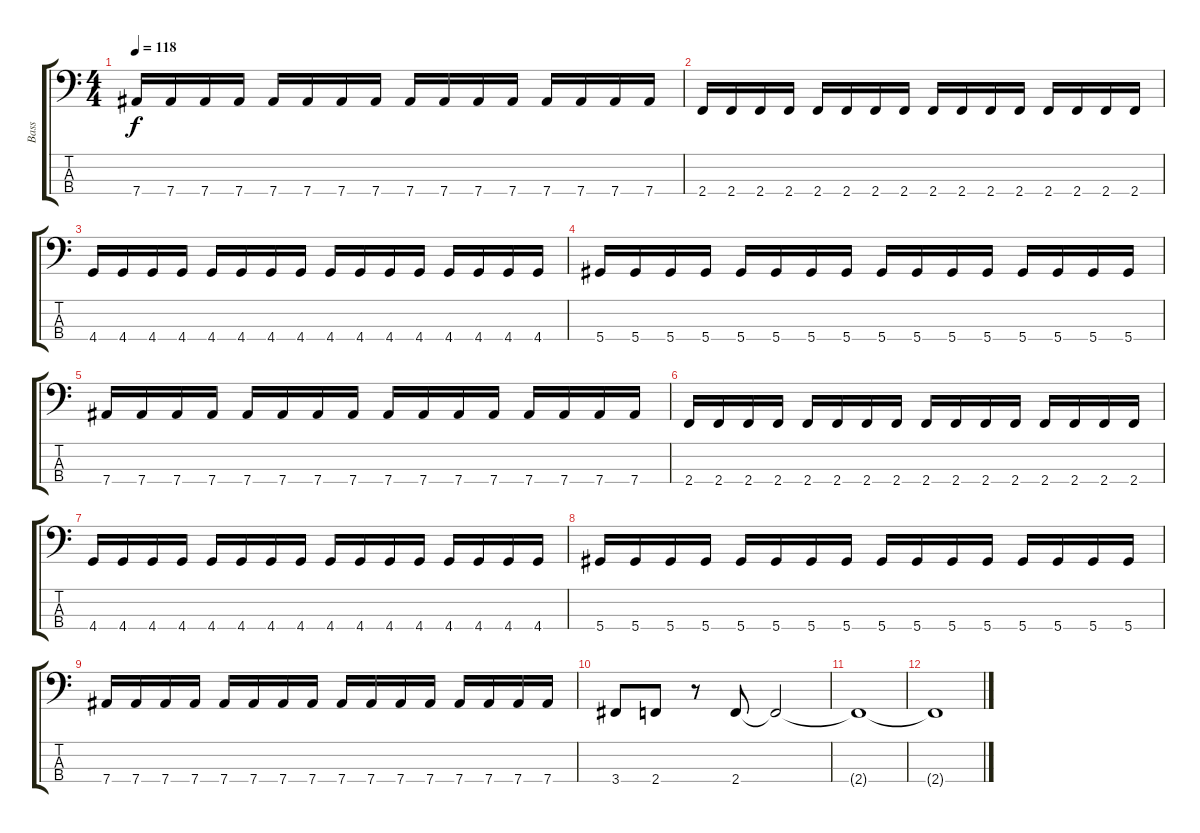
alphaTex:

\track ("Bass" "Bass") {instrument electricbasspick}
\staff {score tabs}
\tuning (Gb2 Db2 Ab1 Eb1) {hide}
\ts (4 4)
\tempo 118
\clef f4
\ks c
7.4.16{dy f} 7.4.16 7.4.16 7.4.16 7.4.16 7.4.16 7.4.16 7.4.16 7.4.16 7.4.16 7.4.16 7.4.16 7.4.16 7.4.16 7.4.16 7.4.16 |
2.4.16 2.4.16 2.4.16 2.4.16 2.4.16 2.4.16 2.4.16 2.4.16 2.4.16 2.4.16 2.4.16 2.4.16 2.4.16 2.4.16 2.4.16 2.4.16 |
4.4.16 4.4.16 4.4.16 4.4.16 4.4.16 4.4.16 4.4.16 4.4.16 4.4.16 4.4.16 4.4.16 4.4.16 4.4.16 4.4.16 4.4.16 4.4.16 |
5.4.16 5.4.16 5.4.16 5.4.16 5.4.16 5.4.16 5.4.16 5.4.16 5.4.16 5.4.16 5.4.16 5.4.16 5.4.16 5.4.16 5.4.16 5.4.16 |
7.4.16 7.4.16 7.4.16 7.4.16 7.4.16 7.4.16 7.4.16 7.4.16 7.4.16 7.4.16 7.4.16 7.4.16 7.4.16 7.4.16 7.4.16 7.4.16 |
2.4.16 2.4.16 2.4.16 2.4.16 2.4.16 2.4.16 2.4.16 2.4.16 2.4.16 2.4.16 2.4.16 2.4.16 2.4.16 2.4.16 2.4.16 2.4.16 |
4.4.16 4.4.16 4.4.16 4.4.16 4.4.16 4.4.16 4.4.16 4.4.16 4.4.16 4.4.16 4.4.16 4.4.16 4.4.16 4.4.16 4.4.16 4.4.16 |
5.4.16 5.4.16 5.4.16 5.4.16 5.4.16 5.4.16 5.4.16 5.4.16 5.4.16 5.4.16 5.4.16 5.4.16 5.4.16 5.4.16 5.4.16 5.4.16 |
7.4.16 7.4.16 7.4.16 7.4.16 7.4.16 7.4.16 7.4.16 7.4.16 7.4.16 7.4.16 7.4.16 7.4.16 7.4.16 7.4.16 7.4.16 7.4.16 |
3.4.8 2.4.8 r.8 2.4.8 2.4{t}.2 |
2.4{t}.1 |
2.4{t}.1
